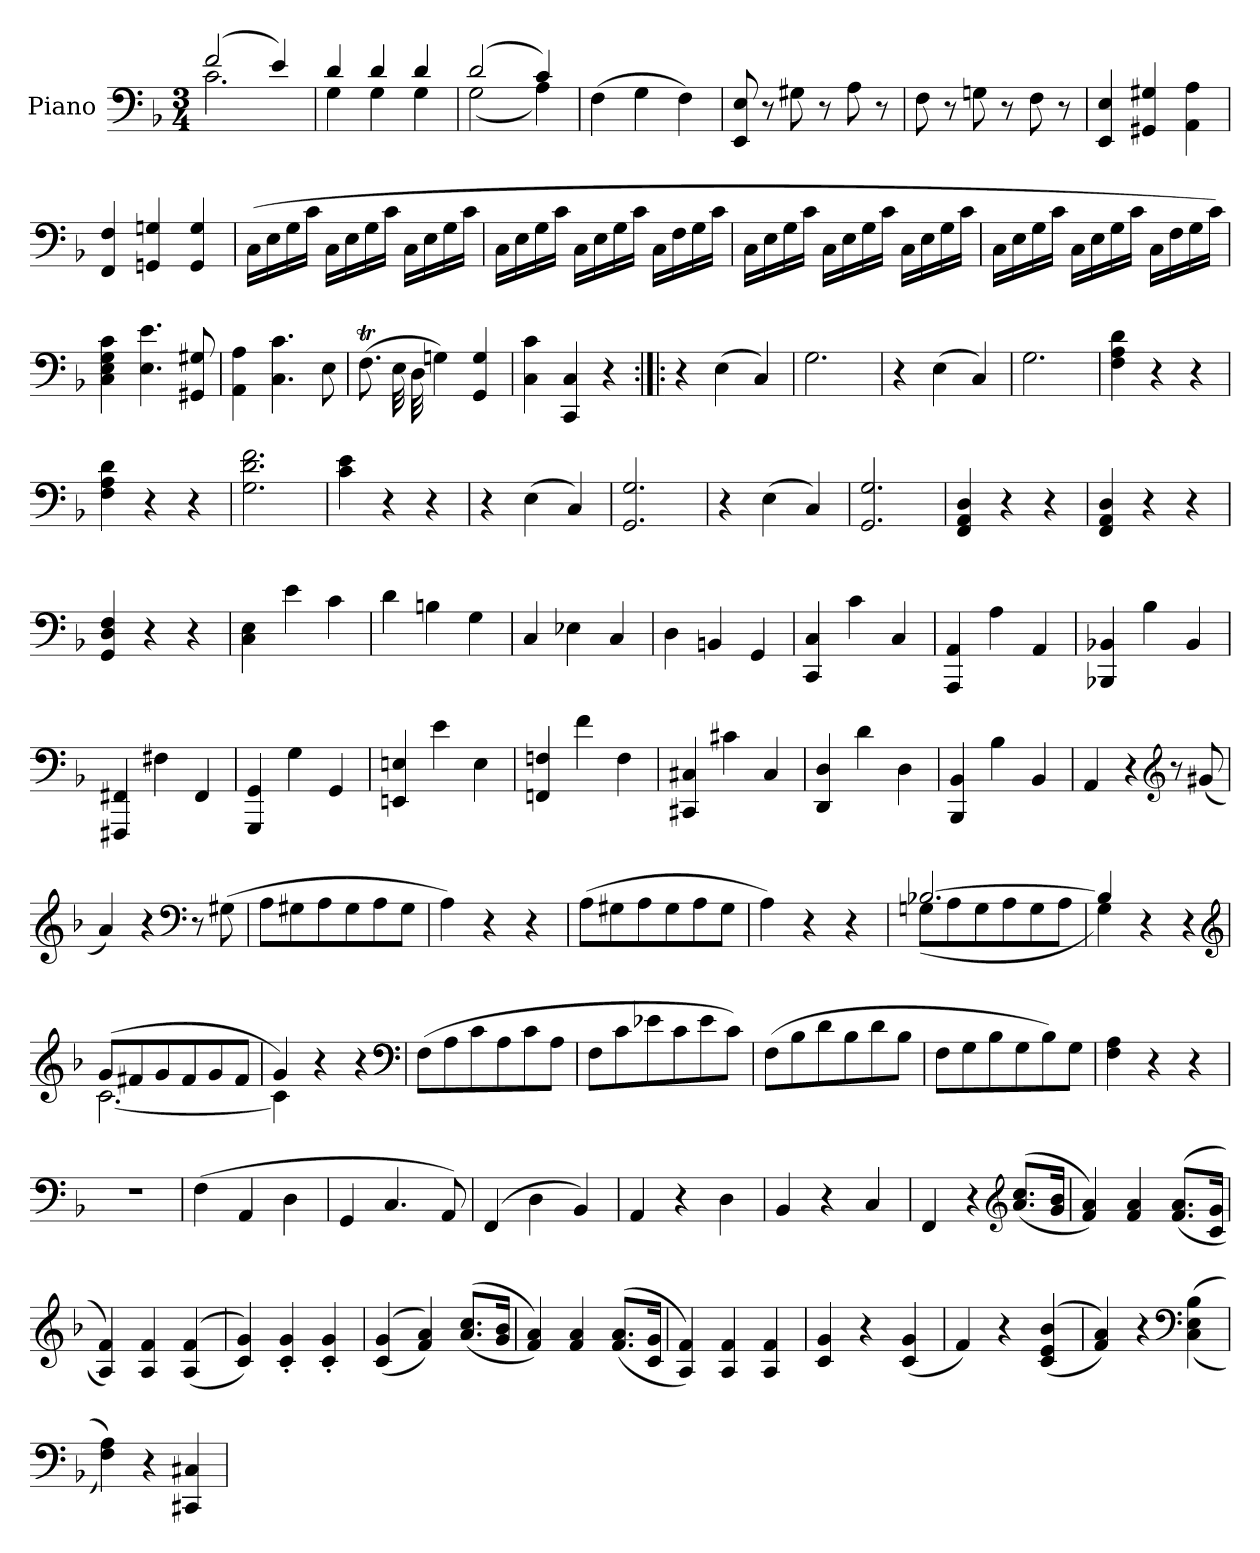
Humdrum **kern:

**kern
*part1
*staff1
*I"Piano
*I'Pno
*clefF4
*k[b-]
*F:
*M3/4
=
*^
(2f	2.c
4e)	.
=	=
4d	4G
4d	4G
4d	4G
=	=
(2d	(2G
4c)	4A)
*v	*v
=
(4F
4G
4F)
=
8EE 8E
8r
8G#X
8r
8A
8r
=
8F
8r
8Gn
8r
8F
8r
=
4EE 4E
4GG#X 4G#X
4AA 4A
=
4FF 4F
4GGn 4Gn
4GG 4G
=
(16CLL
16E
16G
16cJJ
16CLL
16E
16G
16cJJ
16CLL
16E
16G
16cJJ
=
16CLL
16E
16G
16cJJ
16CLL
16E
16G
16cJJ
16CLL
16F
16G
16cJJ
=
16CLL
16E
16G
16cJJ
16CLL
16E
16G
16cJJ
16CLL
16E
16G
16cJJ
=
16CLL
16E
16G
16cJJ
16CLL
16E
16G
16cJJ
16CLL
16F
16G
16cJJ)
=
4C 4E 4G 4c
4.E 4.e
8GG#X 8G#X
=
4AA 4A
4.C 4.c
8E
=
(8.FT
32E
32D
4Gn)
4GG 4G
=
4C 4c
4CC 4C
4r
=:|!|:
4r
(4E
4C)
=
2.G
=
4r
(4E
4C)
=
2.G
=
4F 4A 4d
4r
4r
=
4F 4A 4d
4r
4r
=
2.G 2.d 2.f
=
4c 4e
4r
4r
=
4r
(4E
4C)
=
2.GG 2.G
=
4r
(4E
4C)
=
2.GG 2.G
=
4FF 4AA 4D
4r
4r
=
4FF 4AA 4D
4r
4r
=
4GG 4D 4F
4r
4r
=
4C 4E
4e
4c
=
4d
4Bn
4G
=
4C
4E-X
4C
=
4D
4BBn
4GG
=
4CC 4C
4c
4C
=
4AAA 4AA
4A
4AA
=
4BBB-X 4BB-X
4B-
4BB-
=
4FFF#X 4FF#X
4F#X
4FF#
=
4GGG 4GG
4G
4GG
=
4EEn 4En
4e
4E
=
4FFn 4Fn
4f
4F
=
4CC#X 4C#X
4c#X
4C#
=
4DD 4D
4d
4D
=
4BBB- 4BB-
4B-
4BB-
=
4AA
4r
*clefG2
8r
(8g#X
=
4a)
4r
*clefF4
8r
(8G#X
=
8AL
8G#X
8A
8G#
8A
8G#J
=
4A)
4r
4r
=
(8AL
8G#X
8A
8G#
8A
8G#J
=
4A)
4r
4r
=
*^
[2.B-X	(8GnL
.	8A
.	8G
.	8A
.	8G
.	8AJ
=	=
4B-]	4G)
2ryy	4r
.	4r
*clefG2	*
=	=
(8gL	[2.c
8f#X	.
8g	.
8f#	.
8g	.
8f#J	.
=	=
4g)	4c]
4r	2ryy
4r	.
*v	*v
*clefF4
=
(8FL
8A
8c
8A
8c
8AJ
=
8FL
8c
8e-X
8c
8e-
8cJ)
=
(8FL
8B-
8d
8B-
8d
8B-J
=
8FL
8G
8B-
8G
8B-)
8GJ
=
4F 4A
4r
4r
=
2.r
=
(4F
4AA
4D
=
4GG
4.C
8AA)
=
(4FF
4D
4BB-)
=
4AA
4r
4D
=
4BB-
4r
4C
=
4FF
4r
*clefG2
(<(>8.a 8.ccL
16g 16b-Jk
=
4f 4a))
4f 4a
(<(>8.f 8.aL
16c 16gJk
=
4A 4f))
4A 4f
(<(>4A 4f
=
4c 4g))
4c' 4g'
4c' 4g'
=
(<(>4c 4g
4f 4a))
(<(>8.a 8.ccL
16g 16b-Jk
=
4f 4a))
4f 4a
(<(>8.f 8.aL
16c 16gJk
=
4A 4f))
4A 4f
4A 4f
=
4c 4g
4r
(4c 4g
=
4f)
4r
(<(>4c 4e 4b-
=
4f 4a))
4r
*clefF4
(<(>4C 4E 4B-
=
4F 4A))
4r
4CC#X 4C#X
=
*-
